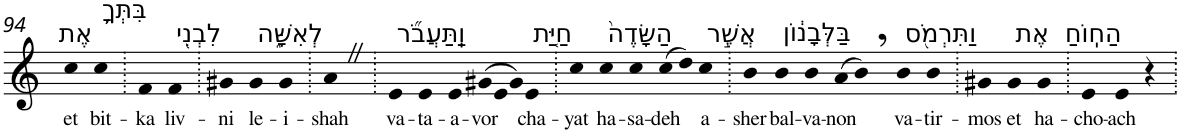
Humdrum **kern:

**kern	**text
*part1	*part1
*staff1	*staff1
*I"Piano	*
*I'Pno	*
!!LO:PB:g=z
*clefG2	*
*k[]	*
=94	=94
!LO:TX:a:t=אֶת	!
!	!LO:LY:b
4cc	et
!LO:TX:a:t=בִּתְּךָ֥	!
!	!LO:LY:b
4cc	bit-
=95.	=95.
!	!LO:LY:b
4f	-ka
!LO:TX:a:t=לִבְנִ֖י	!
!	!LO:LY:b
4f	liv-
=96.	=96.
!	!LO:LY:b
4g#X	-ni
!LO:TX:a:t=לְאִשָּׁ֑ה	!
!	!LO:LY:b
4g#	le-
!	!LO:LY:b
4g#	-i-
=97.	=97.
!	!LO:LY:b
4aZ	-shah
=98.	=98.
!LO:TX:a:t=וַֽתַּעֲבֹ֞ר	!
!	!LO:LY:b
4e	va-
!	!LO:LY:b
4e	-ta-
!	!LO:LY:b
4e	-a-
*Xtuplet	*
!	!LO:LY:b
(>12g#X	-vor
12e	.
12g#)	.
!LO:TX:a:t=חַיַּ֤ת	!
!	!LO:LY:b
4e	cha-
=99.	=99.
!	!LO:LY:b
4cc	-yat
!LO:TX:a:t=הַשָּׂדֶה֙	!
!	!LO:LY:b
4cc	ha-
!	!LO:LY:b
4cc	-sa-
!	!LO:LY:b
(>8cc	-deh
8dd)	.
!LO:TX:a:t=אֲשֶׁ֣ר	!
!	!LO:LY:b
4cc	a-
=100.	=100.
!	!LO:LY:b
4b	-sher
!LO:TX:a:t=בַּלְּבָנ֔וֹן	!
!	!LO:LY:b
4b	bal-
!	!LO:LY:b
4b	-va-
!	!LO:LY:b
(>8a	-non
8b,)	.
!LO:TX:a:t=וַתִּרְמֹ֖ס	!
!	!LO:LY:b
4b	va-
!	!LO:LY:b
4b	-tir-
=101.	=101.
!	!LO:LY:b
4g#X	-mos
!LO:TX:a:t=אֶת	!
!	!LO:LY:b
4g#	et
!LO:TX:a:t=הַחֽוֹחַ	!
!	!LO:LY:b
4g#	ha-
=102.	=102.
!	!LO:LY:b
4e	-cho-
!	!LO:LY:b
4e	-ach
4r	.
=.	=.
*-	*-
